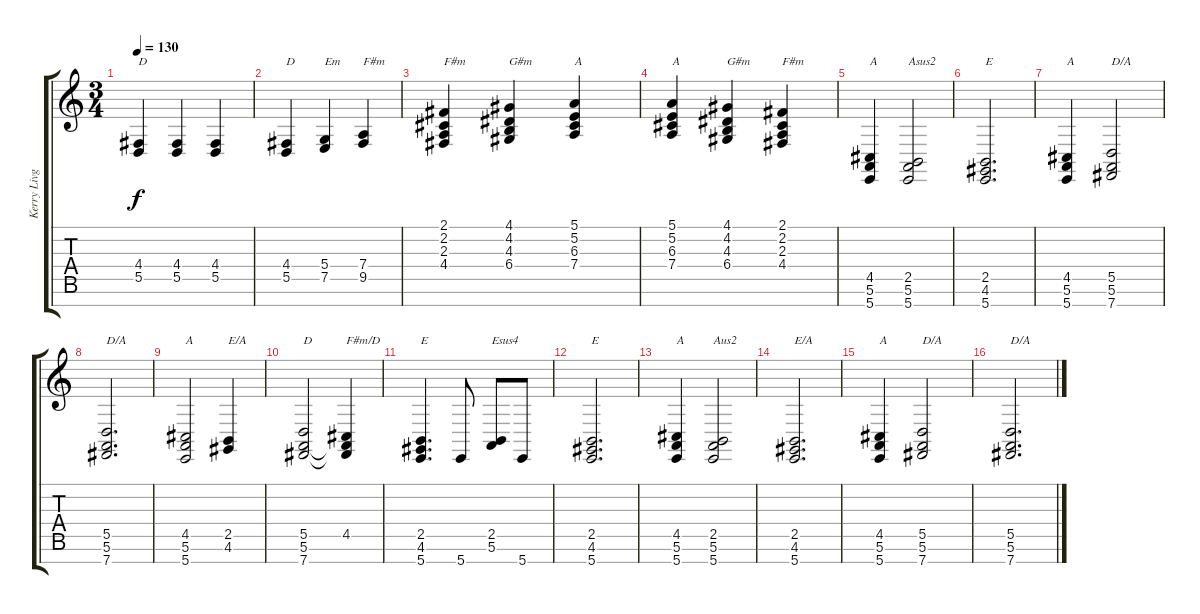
\track ("Kerry Livgren (Right Hand Piano)" "Kerry Livg") {instrument acousticgrandpiano}
\staff {score tabs}
\tuning (E4 B3 G3 D3 A2 E2 B1) {hide}
\ts (3 4)
\tempo 130
\clef g2
\ks c
(4.4 5.5).4{txt "D" dy f} (4.4 5.5).4 (4.4 5.5).4 |
(4.4 5.5).4{txt "D"} (5.4 7.5).4{txt "Em"} (7.4 9.5).4{txt "F#m"} |
(2.1 2.2 2.3 4.4).4{txt "F#m"} (4.1 4.2 4.3 6.4).4{txt "G#m"} (5.1 5.2 6.3 7.4).4{txt "A"} |
(5.1 5.2 6.3 7.4).4{txt "A"} (4.1 4.2 4.3 6.4).4{txt "G#m"} (2.1 2.2 2.3 4.4).4{txt "F#m"} |
(4.5 5.6 5.7).4{txt "A"} (2.5 5.6 5.7).2{txt "Asus2"} |
(2.5 4.6 5.7).2{d txt "E"} |
(4.5 5.6 5.7).4{txt "A"} (5.5 5.6 7.7).2{txt "D/A"} |
(5.5 5.6 7.7).2{d txt "D/A"} |
(4.5 5.6 5.7).2{txt "A"} (2.5 4.6).4{txt "E/A"} |
(5.5 5.6 7.7).2{txt "D"} (4.5 5.6{t} 7.7{t}).4{txt "F#m/D"} |
(2.5 4.6 5.7).4{d txt "E"} 5.7.8 (2.5 5.6).8{txt "Esus4"} 5.7.8 |
(2.5 4.6 5.7).2{d txt "E"} |
(4.5 5.6 5.7).4{txt "A"} (2.5 5.6 5.7).2{txt "Aus2"} |
(2.5 4.6 5.7).2{d txt "E/A"} |
(4.5 5.6 5.7).4{txt "A"} (5.5 5.6 7.7).2{txt "D/A"} |
(5.5 5.6 7.7).2{d txt "D/A"}
